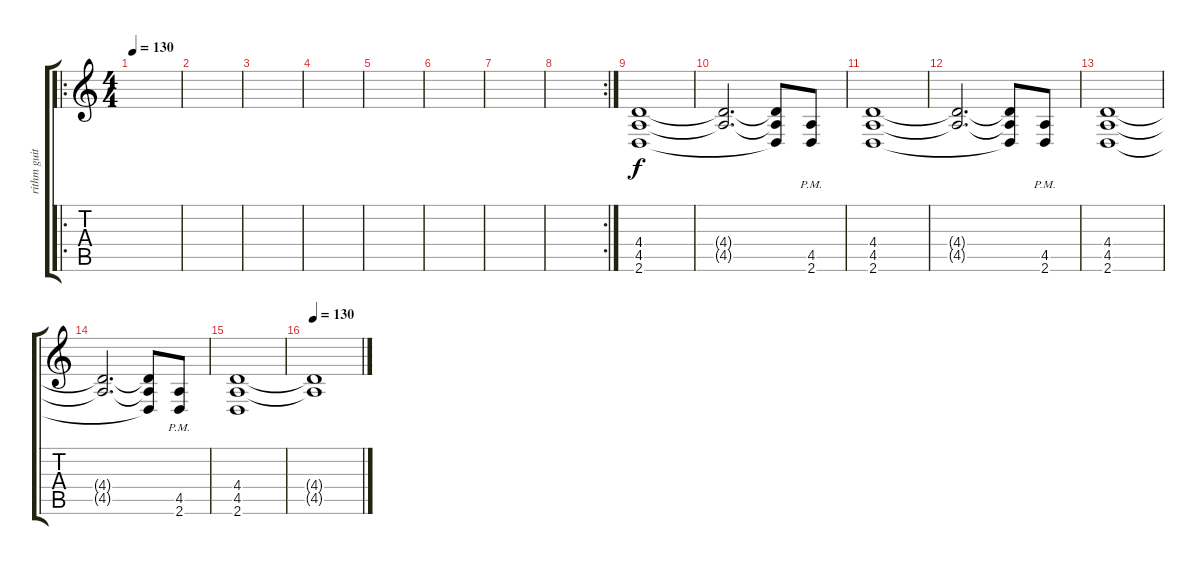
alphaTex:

\track ("rithm guitar" "rithm guit") {instrument distortionguitar}
\staff {score tabs}
\tuning (C4 G3 Eb3 Bb2 F2 C2) {hide}
\ro
\ts (4 4)
\tempo 130
\clef g2
\ks c
|
|
|
|
|
|
|
\rc 2
|
(4.4 4.5 2.6).1{instrument distortionguitar} |
(4.4{t} 4.5{t}).2{d} (4.4{t} 4.5{t} 2.6{t}).8 (4.5 2.6{pm}).8 |
(4.4 4.5 2.6).1 |
(4.4{t} 4.5{t}).2{d} (4.4{t} 4.5{t} 2.6{t}).8 (4.5 2.6{pm}).8 |
(4.4 4.5 2.6).1 |
(4.4{t} 4.5{t}).2{d} (4.4{t} 4.5{t} 2.6{t}).8 (4.5 2.6{pm}).8 |
(4.4 4.5 2.6).1 |
\tempo 130
(4.4{t} 4.5{t}).1
